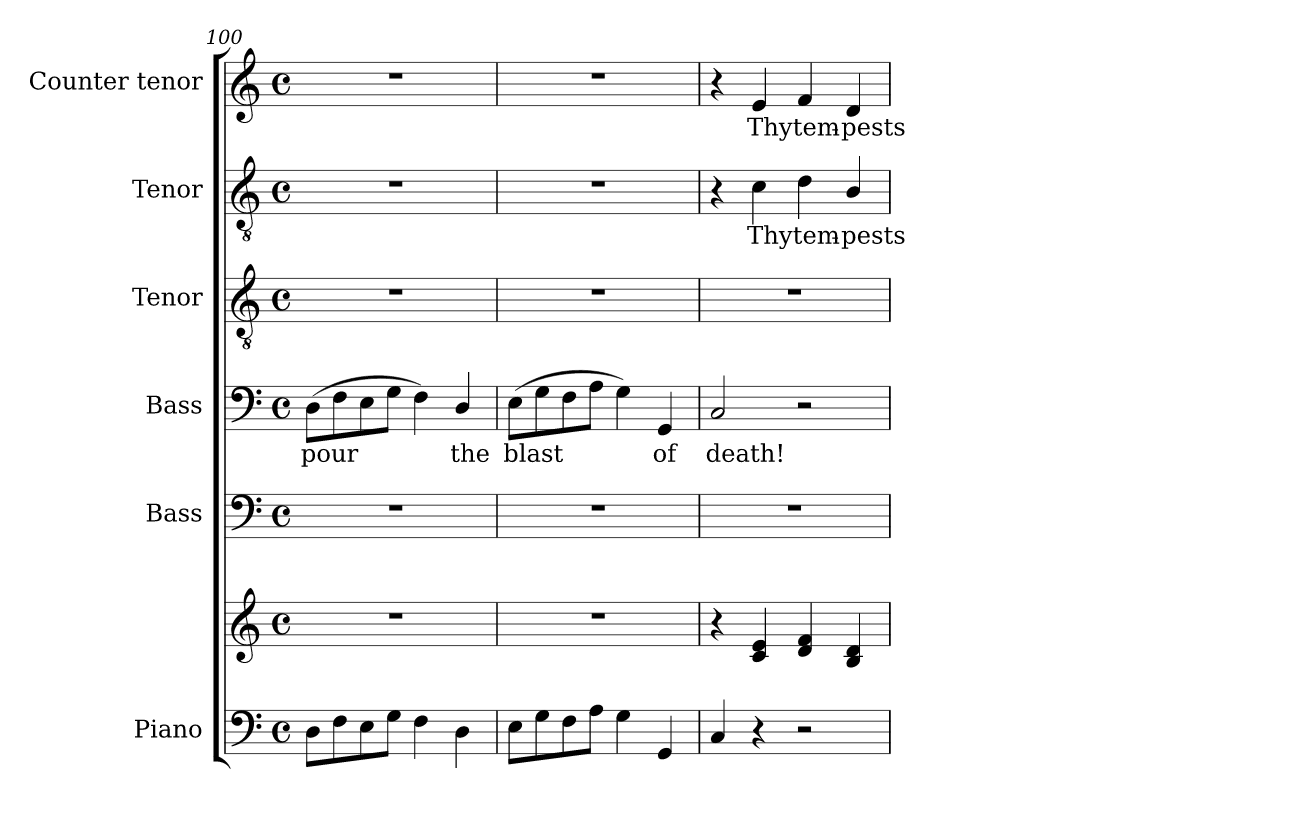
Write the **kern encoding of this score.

**kern	**kern	**kern	**kern	**text	**kern	**kern	**text	**kern	**text
*part6	*part6	*part5	*part4	*part4	*part3	*part2	*part2	*part1	*part1
*staff7	*staff6	*staff5	*staff4	*staff4	*staff3	*staff2	*staff2	*staff1	*staff1
*I"Piano	*	*I"Bass	*I"Bass	*	*I"Tenor	*I"Tenor	*	*I"Counter tenor	*
*I'Pno.	*	*I'B.	*I'B.	*	*I'T.	*I'T.	*	*	*
!!LO:PB:g=z
*clefF4	*clefG2	*clefF4	*clefF4	*	*clefGv2	*clefGv2	*	*clefG2	*
*	*	*	*	*	*ITrd7c12	*ITrd7c12	*	*	*
*k[]	*k[]	*k[]	*k[]	*	*k[]	*k[]	*	*k[]	*
*C:	*C:	*C:	*C:	*	*C:	*C:	*	*C:	*
*M4/4	*M4/4	*M4/4	*M4/4	*	*M4/4	*M4/4	*	*M4/4	*
*met(c)	*met(c)	*met(c)	*met(c)	*	*met(c)	*met(c)	*	*met(c)	*
=100	=100	=100	=100	=100	=100	=100	=100	=100	=100
!	!	!	!	!LO:LY:b:color=#000000	!	!	!	!	!
8Di\L	1r	1r	(8Di\L	pour	1r	1r	.	1r	.
8Fi\	.	.	8Fi\	.	.	.	.	.	.
8Ei\	.	.	8Ei\	.	.	.	.	.	.
8Gi\J	.	.	8Gi\J	.	.	.	.	.	.
4Fi\	.	.	4Fi\)	.	.	.	.	.	.
!	!	!	!	!LO:LY:b:color=#000000	!	!	!	!	!
4Di\	.	.	4Di/	the	.	.	.	.	.
=101	=101	=101	=101	=101	=101	=101	=101	=101	=101
!	!	!	!	!LO:LY:b:color=#000000	!	!	!	!	!
8Ei\L	1r	1r	(8Ei\L	blast	1r	1r	.	1r	.
8Gi\	.	.	8Gi\	.	.	.	.	.	.
8Fi\	.	.	8Fi\	.	.	.	.	.	.
8Ai\J	.	.	8Ai\J	.	.	.	.	.	.
4Gi\	.	.	4Gi\)	.	.	.	.	.	.
!	!	!	!	!LO:LY:b:color=#000000	!	!	!	!	!
4GGi/	.	.	4GGi/	of	.	.	.	.	.
=102	=102	=102	=102	=102	=102	=102	=102	=102	=102
!	!	!	!	!LO:LY:b:color=#000000	!	!	!	!	!
4Ci/	4r	1r	2Ci/	death!	1r	4r	.	4r	.
!	!	!	!	!	!	!	!LO:LY:b:color=#000000	!	!
!	!	!	!	!	!	!	!	!	!LO:LY:b:color=#000000
4r	4ci/ 4ei	.	.	.	.	4Ci\	Thy	4ei/	Thy
!	!	!	!	!	!	!	!LO:LY:b:color=#000000	!	!
!	!	!	!	!	!	!	!	!	!LO:LY:b:color=#000000
2r	4di/ 4fi	.	2r	.	.	4Di\	tem-	4fi/	tem-
!	!	!	!	!	!	!	!LO:LY:b:color=#000000	!	!
!	!	!	!	!	!	!	!	!	!LO:LY:b:color=#000000
.	4Bi/ 4di	.	.	.	.	4BBi/	-pests	4di/	-pests
=	=	=	=	=	=	=	=	=	=
*-	*-	*-	*-	*-	*-	*-	*-	*-	*-
